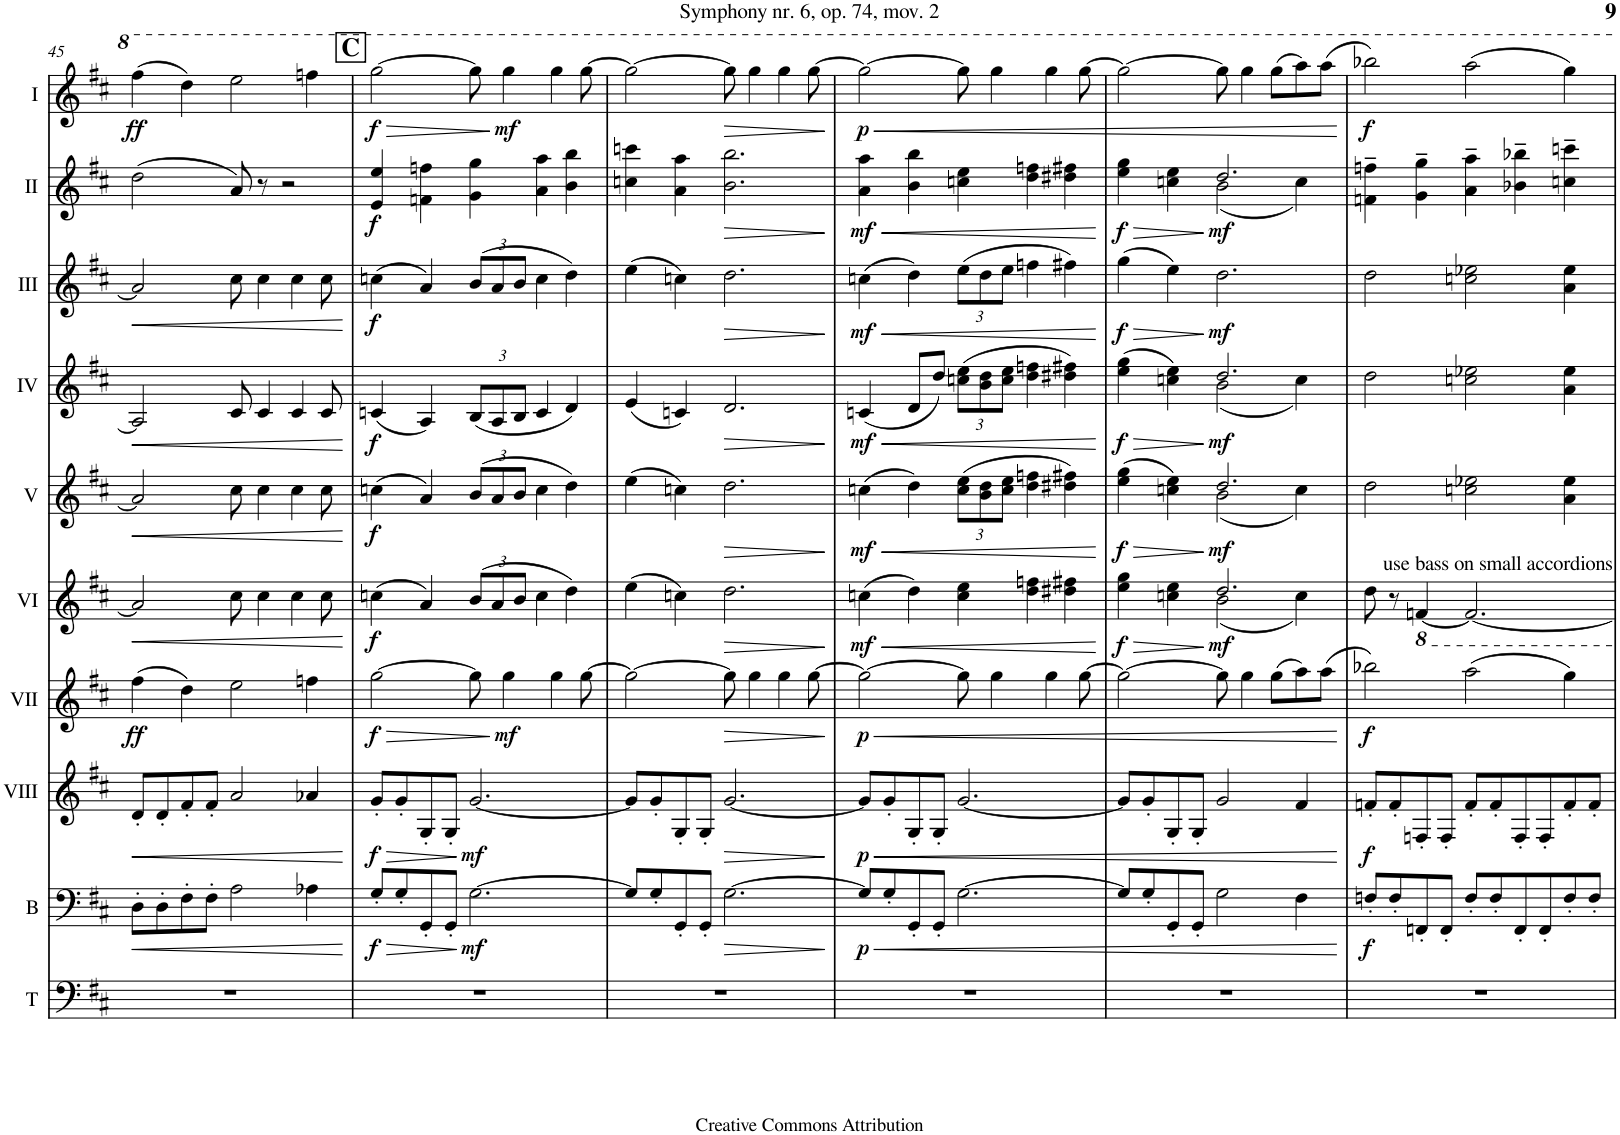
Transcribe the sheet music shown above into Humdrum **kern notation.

**kern	**kern	**dynam	**kern	**dynam	**kern	**dynam	**kern	**dynam	**kern	**dynam	**kern	**dynam	**kern	**dynam	**kern	**dynam	**kern	**dynam
*part10	*part9	*part9	*part8	*part8	*part7	*part7	*part6	*part6	*part5	*part5	*part4	*part4	*part3	*part3	*part2	*part2	*part1	*part1
*staff10	*staff9	*staff9	*staff8	*staff8	*staff7	*staff7	*staff6	*staff6	*staff5	*staff5	*staff4	*staff4	*staff3	*staff3	*staff2	*staff2	*staff1	*staff1
*I"Timp.	*I"Bass	*	*I"Acc. 8	*	*I"Acc. 7	*	*I"Acc. 6	*	*I"Acc. 5	*	*I"Acc. 4	*	*I"Acc. 3	*	*I"Acc. 2	*	*I"Acc. 1	*
*I'T	*I'B	*	*	*	*	*	*	*	*	*	*	*	*	*	*	*	*	*
!!LO:PB:g=z
*clefF4	*clefF4	*	*clefG2	*	*clefG2	*	*clefG2	*	*clefG2	*	*clefG2	*	*clefG2	*	*clefG2	*	*clefG2	*
*	*Trd7c12	*	*Trd7c12	*	*Trd7c12	*	*Trd7c12	*	*Trd7c12	*	*	*	*Trd7c12	*	*	*	*	*
*k[f#c#]	*k[f#c#]	*	*k[f#c#]	*	*k[f#c#]	*	*k[f#c#]	*	*k[f#c#]	*	*k[f#c#]	*	*k[f#c#]	*	*k[f#c#]	*	*k[f#c#]	*
*M5/4	*M5/4	*	*M5/4	*	*M5/4	*	*M5/4	*	*M5/4	*	*M5/4	*	*M5/4	*	*M5/4	*	*M5/4	*
=45	=45	=45	=45	=45	=45	=45	=45	=45	=45	=45	=45	=45	=45	=45	=45	=45	=45	=45
!	!	!LO:HP:b	!	!LO:HP:b	!	!LO:DY:b	!	!LO:HP:b	!	!LO:HP:b	!	!LO:HP:b	!	!LO:HP:b	!	!	!	!LO:DY:b
4%5r	8D'\L	<	8d'/L	<	(4ff#\	ff	2a/]	<	2aa/]	<	2A/]	<	2aa/]	<	(2d\	.	(4ff#\	ff
.	8D'\	.	8d'/	.	.	.	.	.	.	.	.	.	.	.	.	.	.	.
.	8F#'\	.	8f#'/	.	4dd\)	.	.	.	.	.	.	.	.	.	.	.	4dd\)	.
.	8F#'\J	.	8f#'/J	.	.	.	.	.	.	.	.	.	.	.	.	.	.	.
.	2A\	.	2a/	.	2ee\	.	8cc#\	.	8ccc#\	.	8c#/	.	8ccc#\	.	8A/)	.	2ee\	.
.	.	.	.	.	.	.	4cc#\	.	4ccc#\	.	4c#/	.	4ccc#\	.	8r	.	.	.
.	.	.	.	.	.	.	.	.	.	.	.	.	.	.	2r	.	.	.
.	.	.	.	.	.	.	4cc#\	.	4ccc#\	.	4c#/	.	4ccc#\	.	.	.	.	.
.	4A-X\	.	4a-X/	.	4ffn\	.	.	.	.	.	.	.	.	.	.	.	4ffn\	.
.	.	.	.	.	.	.	8cc#\	.	8ccc#\	.	8c#/	.	8ccc#\	.	.	.	.	.
.	.	[	.	[	.	.	.	[	.	[	.	[	.	[	.	.	.	.
!!LO:REH:place=s1:a:B:cj:fs=14:t=C
=46	=46	=46	=46	=46	=46	=46	=46	=46	=46	=46	=46	=46	=46	=46	=46	=46	=46	=46
!	!	!LO:HP:b	!	!LO:HP:b	!	!LO:HP:b	!	!	!	!	!	!	!	!	!	!	!	!LO:HP:b
!	!	!LO:DY:n=1:b	!	!LO:DY:n=1:b	!	!LO:DY:n=1:b	!	!LO:DY:b	!	!LO:DY:b	!	!LO:DY:b	!	!LO:DY:b	!	!LO:DY:b	!	!LO:DY:n=1:b
4%5r	8G'/L	> f	8g'/L	> f	[2gg\	> f	(4ccn\	f	(4cccn\	f	(4cn/	f	(4cccn\	f	4E/ 4e/	f	[2gg\	> f
.	8G'/	.	8g'/	.	.	.	.	.	.	.	.	.	.	.	.	.	.	.
.	8GG'/	.	8G'/	.	.	.	4a/)	.	4aa/)	.	4A/)	.	4aa/)	.	4Fn\ 4fn\	.	.	.
.	8GG'/J	.	8G'/J	.	.	.	.	.	.	.	.	.	.	.	.	.	.	.
*	*	*	*	*	*	*	*Xbrackettup	*	*Xbrackettup	*	*Xbrackettup	*	*Xbrackettup	*	*	*	*	*
!	!	!LO:DY:n=2:b	!	!LO:DY:n=2:b	!	!	!	!	!	!	!	!	!	!	!	!	!	!
.	[2.G\	] mf	[2.g/	] mf	8gg\]	.	(12b/L	.	(12bb/L	.	(12B/L	.	(12bb/L	.	4G\ 4g\	.	8gg\]	.
.	.	.	.	.	.	.	12a/	.	12aa/	.	12A/	.	12aa/	.	.	.	.	.
!	!	!	!	!	!	!LO:DY:n=2:b	!	!	!	!	!	!	!	!	!	!	!	!LO:DY:n=2:b
.	.	.	.	.	4gg\	] mf	.	.	.	.	.	.	.	.	.	.	4gg\	] mf
.	.	.	.	.	.	.	12b/J	.	12bb/J	.	12B/J	.	12bb/J	.	.	.	.	.
.	.	.	.	.	.	.	4cc\	.	4ccc\	.	4c/	.	4ccc\	.	4A\ 4a\	.	.	.
.	.	.	.	.	4gg\	.	.	.	.	.	.	.	.	.	.	.	4gg\	.
.	.	.	.	.	.	.	4dd\)	.	4ddd\)	.	4d/)	.	4ddd\)	.	4B\ 4b\	.	.	.
.	.	.	.	.	[8gg\	.	.	.	.	.	.	.	.	.	.	.	[8gg\	.
=47	=47	=47	=47	=47	=47	=47	=47	=47	=47	=47	=47	=47	=47	=47	=47	=47	=47	=47
4%5r	8G/L]	.	8g/L]	.	2gg\_	.	(4ee\	.	(4eee\	.	(4e/	.	(4eee\	.	4cn\ 4ccn\	.	2gg\_	.
.	8G'/	.	8g'/	.	.	.	.	.	.	.	.	.	.	.	.	.	.	.
.	8GG'/	.	8G'/	.	.	.	4ccn\)	.	4cccn\)	.	4cn/)	.	4cccn\)	.	4A\ 4a\	.	.	.
.	8GG'/J	.	8G'/J	.	.	.	.	.	.	.	.	.	.	.	.	.	.	.
!	!	!LO:HP:b	!	!LO:HP:b	!	!LO:HP:b	!	!LO:HP:b	!	!LO:HP:b	!	!LO:HP:b	!	!LO:HP:b	!	!LO:HP:b	!	!LO:HP:b
.	[2.G\	>	[2.g/	>	8gg\]	>	2.dd\	>	2.ddd\	>	2.d/	>	2.ddd\	>	2.B\ 2.b\	>	8gg\]	>
.	.	.	.	.	4gg\	.	.	.	.	.	.	.	.	.	.	.	4gg\	.
.	.	.	.	.	4gg\	.	.	.	.	.	.	.	.	.	.	.	4gg\	.
.	.	.	.	.	[8gg\	.	.	.	.	.	.	.	.	.	.	.	[8gg\	.
.	.	]	.	]	.	]	.	]	.	]	.	]	.	]	.	]	.	]
=48	=48	=48	=48	=48	=48	=48	=48	=48	=48	=48	=48	=48	=48	=48	=48	=48	=48	=48
!	!	!LO:HP:b	!	!LO:HP:b	!	!LO:HP:b	!	!LO:HP:b	!	!LO:HP:b	!	!LO:HP:b	!	!LO:HP:b	!	!LO:HP:b	!	!LO:HP:b
!	!	!LO:DY:n=1:b	!	!LO:DY:n=1:b	!	!LO:DY:n=1:b	!	!LO:DY:n=1:b	!	!LO:DY:n=1:b	!	!LO:DY:n=1:b	!	!LO:DY:n=1:b	!	!LO:DY:n=1:b	!	!LO:DY:n=1:b
4%5r	8G/L]	< p	8g/L]	< p	2gg\_	< p	(4ccn\	< mf	(4cccn\	< mf	(4cn/	< mf	(4cccn\	< mf	4A\ 4a\	< mf	2gg\_	< p
.	8G'/	.	8g'/	.	.	.	.	.	.	.	.	.	.	.	.	.	.	.
.	8GG'/	.	8G'/	.	.	.	4dd\)	.	4ddd\)	.	8d/L	.	4ddd\)	.	4B\ 4b\	.	.	.
.	8GG'/J	.	8G'/J	.	.	.	.	.	.	.	8dd/J)	.	.	.	.	.	.	.
.	[2.G\	.	[2.g/	.	8gg\]	.	4cc\ 4ee\	.	(12ccc\ 12eee\L	.	(12ccn\ 12ee\L	.	(12eee\L	.	4cn\ 4e\	.	8gg\]	.
.	.	.	.	.	.	.	.	.	12bb\ 12ddd\	.	12b\ 12dd\	.	12ddd\	.	.	.	.	.
.	.	.	.	.	4gg\	.	.	.	.	.	.	.	.	.	.	.	4gg\	.
.	.	.	.	.	.	.	.	.	12ccc\ 12eee\J	.	12cc\ 12ee\J	.	12eee\J	.	.	.	.	.
.	.	.	.	.	.	.	4dd\ 4ffn\	.	4ddd\ 4fffn\	.	4dd\ 4ffn\	.	4fffn\	.	4d\ 4fn\	.	.	.
.	.	.	.	.	4gg\	.	.	.	.	.	.	.	.	.	.	.	4gg\	.
.	.	.	.	.	.	.	4dd#X\ 4ff#X\	.	4ddd#X\ 4fff#X\)	.	4dd#X\ 4ff#X\)	.	4fff#X\)	.	4d#X\ 4f#X\	.	.	.
.	.	.	.	.	[8gg\	.	.	.	.	.	.	.	.	.	.	.	[8gg\	.
.	.	.	.	.	.	.	.	[	.	[	.	[	.	[	.	[	.	.
=49	=49	=49	=49	=49	=49	=49	=49	=49	=49	=49	=49	=49	=49	=49	=49	=49	=49	=49
!	!	!	!	!	!	!	!	!LO:HP:b	!	!LO:HP:b	!	!LO:HP:b	!	!LO:HP:b	!	!LO:HP:b	!	!
*	*	*	*	*	*	*	*^	*	*^	*	*^	*	*	*	*^	*	*	*
!	!	!	!	!	!	!	!	!	!LO:DY:n=1:b	!	!	!LO:DY:n=1:b	!	!	!LO:DY:n=1:b	!	!LO:DY:n=1:b	!	!	!LO:DY:n=1:b	!	!
4%5r	8G/L]	.	8g/L]	.	2gg\_	.	4ee\ 4gg\	2ryy	> f	(4eee\ 4ggg\	2ryy	> f	(4ee\ 4gg\	2ryy	> f	(4ggg\	> f	4e\ 4g\	2ryy	> f	2gg\_	.
.	8G'/	.	8g'/	.	.	.	.	.	.	.	.	.	.	.	.	.	.	.	.	.	.	.
.	8GG'/	.	8G'/	.	.	.	4ccn\ 4ee\	.	.	4cccn\ 4eee\)	.	.	4ccn\ 4ee\)	.	.	4eee\)	.	4cn\ 4e\	.	.	.	.
.	8GG'/J	.	8G'/J	.	.	.	.	.	.	.	.	.	.	.	.	.	.	.	.	.	.	.
!	!	!	!	!	!	!	!	!	!LO:DY:n=2:b	!	!	!LO:DY:n=2:b	!	!	!LO:DY:n=2:b	!	!LO:DY:n=2:b	!	!	!LO:DY:n=2:b	!	!
.	2G\	.	2g/	.	8gg\]	.	2.dd/	(2b\	] mf	2.ddd/	(2bb\	] mf	2.dd/	(2b\	] mf	2.ddd\	] mf	2.d/	(2B\	] mf	8gg\]	.
.	.	.	.	.	4gg\	.	.	.	.	.	.	.	.	.	.	.	.	.	.	.	4gg\	.
.	.	.	.	.	(8gg\L	.	.	.	.	.	.	.	.	.	.	.	.	.	.	.	(8gg\L	.
.	4F#\	.	4f#/	.	8aa\)	.	.	4cc\)	.	.	4ccc\)	.	.	4cc\)	.	.	.	.	4c\)	.	8aa\)	.
.	.	.	.	.	(8aa\J	.	.	.	.	.	.	.	.	.	.	.	.	.	.	.	(8aa\J	.
*	*	*	*	*	*	*	*v	*v	*	*	*	*	*v	*v	*	*	*	*v	*v	*	*	*
*	*	*	*	*	*	*	*	*	*v	*v	*	*	*	*	*	*	*	*	*
.	.	[	.	[	.	[	.	.	.	.	.	.	.	.	.	.	.	[
=50	=50	=50	=50	=50	=50	=50	=50	=50	=50	=50	=50	=50	=50	=50	=50	=50	=50	=50
!	!	!LO:DY:b	!	!LO:DY:b	!	!LO:DY:b	!	!	!	!	!	!	!	!	!	!	!	!LO:DY:b
4%5r	8Fn'/L	f	8fn'/L	f	2bb-X\)	f	8dd\	.	2ddd\	.	2dd\	.	2ddd\	.	4Fn\~ 4fn\~	.	2bb-X\)	f
.	8F'/	.	8f'/	.	.	.	8r	.	.	.	.	.	.	.	.	.	.	.
!	!	!	!	!	!	!	!LO:TX:a:t=use bass on small accordions	!	!	!	!	!	!	!	!	!	!	!
.	8FFn'/	.	8Fn'/	.	.	.	[4Fn/	.	.	.	.	.	.	.	4G\~ 4g\~	.	.	.
.	8FF'/J	.	8F'/J	.	.	.	.	.	.	.	.	.	.	.	.	.	.	.
.	8F'/L	.	8f'/L	.	(2aa\	.	2.F/_	.	2cccn\ 2eee-X\	.	2ccn\ 2ee-X\	.	2cccn\ 2eee-X\	.	4A\~ 4a\~	.	(2aa\	.
.	8F'/	.	8f'/	.	.	.	.	.	.	.	.	.	.	.	.	.	.	.
.	8FF'/	.	8F'/	.	.	.	.	.	.	.	.	.	.	.	4B-X\~ 4b-X\~	.	.	.
.	8FF'/	.	8F'/	.	.	.	.	.	.	.	.	.	.	.	.	.	.	.
.	8F'/	.	8f'/	.	4gg\)	.	.	.	4aa\ 4eee-\	.	4a\ 4ee-\	.	4aa\ 4eee-\	.	4cn\~ 4ccn\~	.	4gg\)	.
.	8F'/J	.	8f'/J	.	.	.	.	.	.	.	.	.	.	.	.	.	.	.
=	=	=	=	=	=	=	=	=	=	=	=	=	=	=	=	=	=	=
*-	*-	*-	*-	*-	*-	*-	*-	*-	*-	*-	*-	*-	*-	*-	*-	*-	*-	*-
